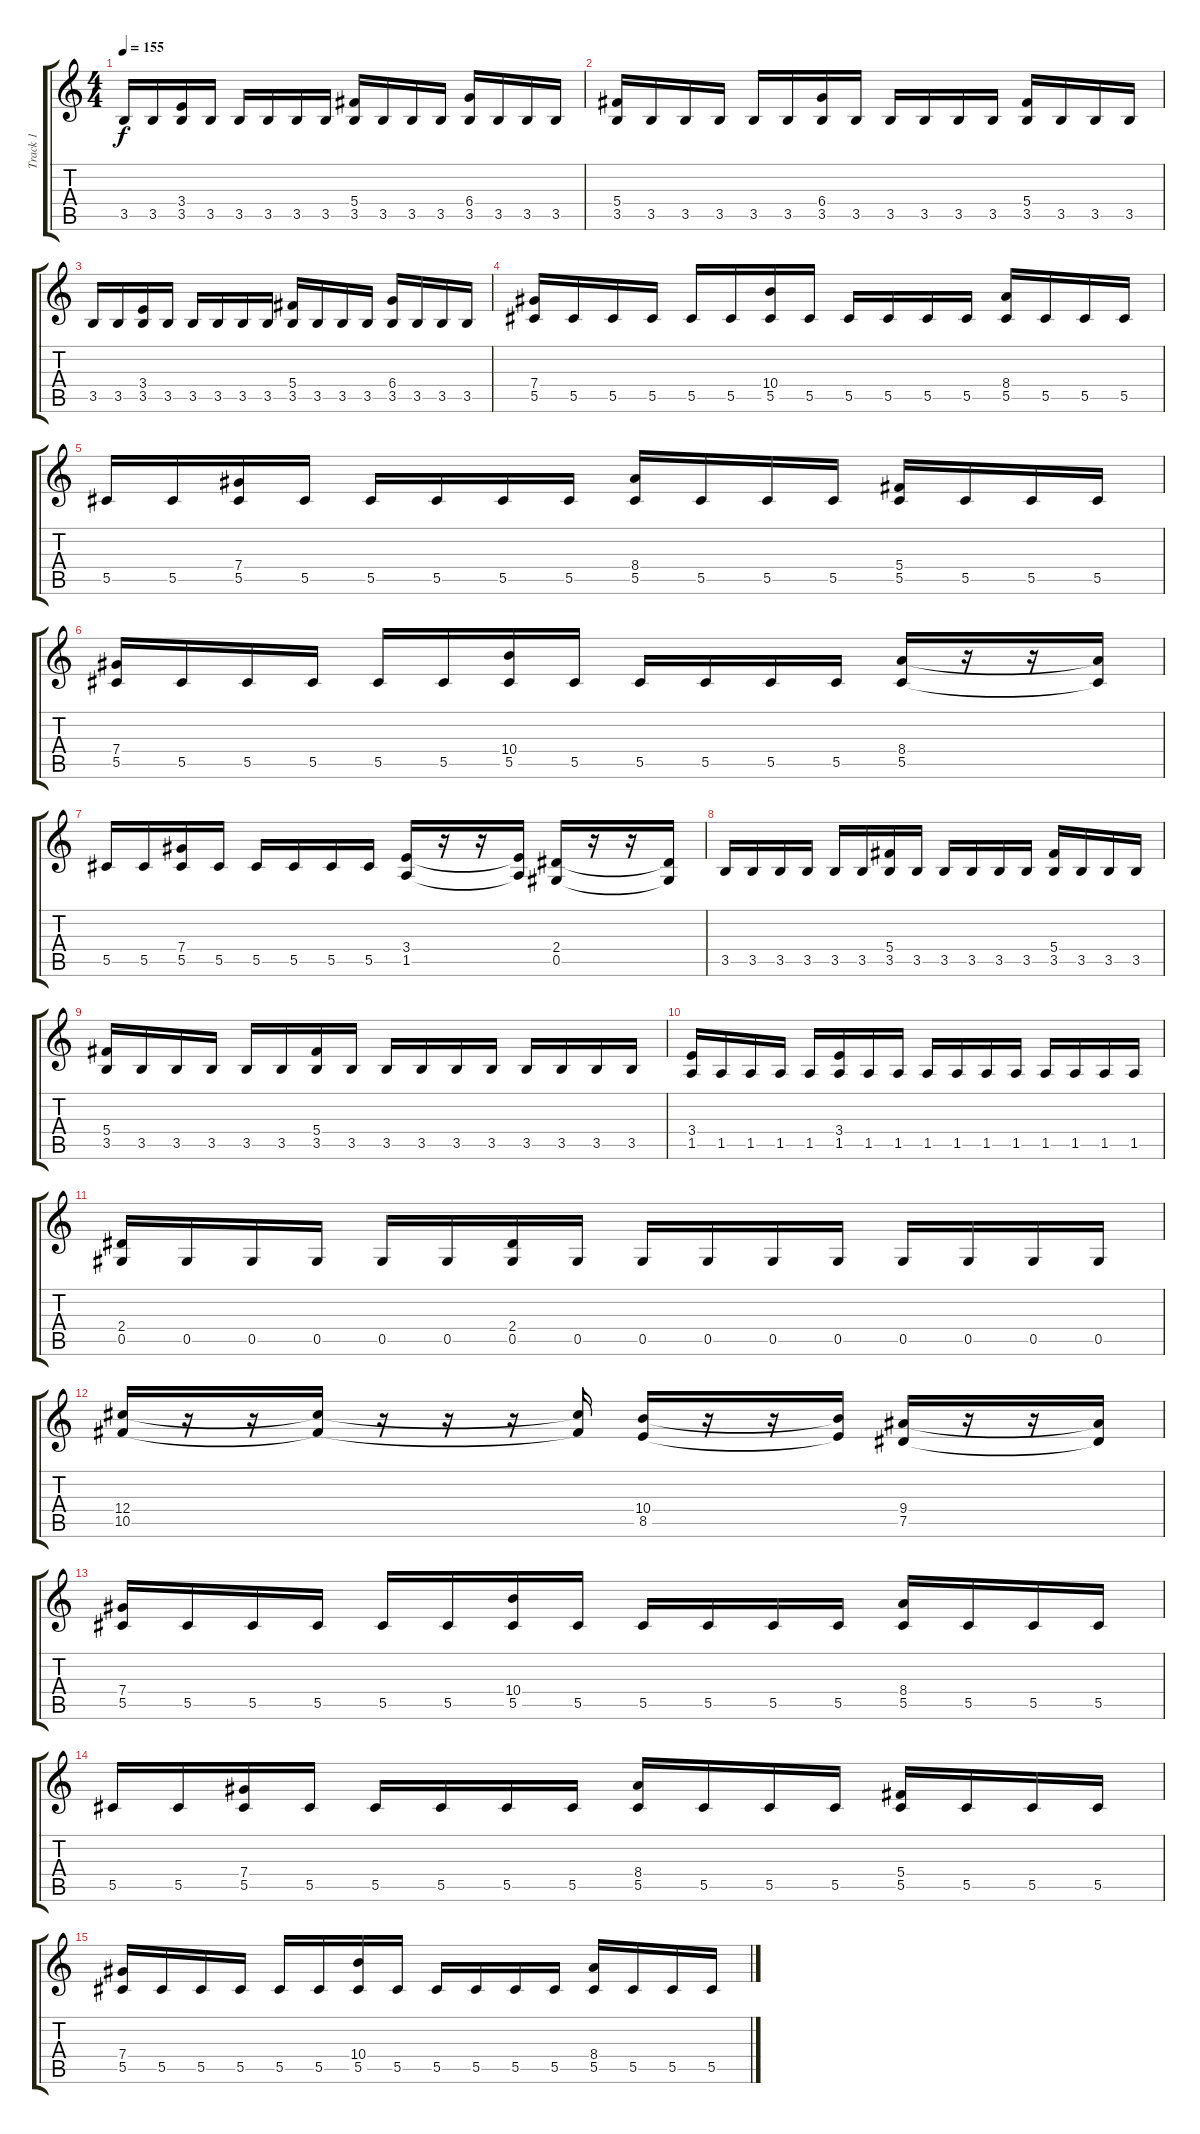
\track ("Track 1" "Track 1") {instrument distortionguitar}
\staff {score tabs}
\tuning (Eb4 Bb3 Gb3 Db3 Ab2 Eb2) {hide}
\ts (4 4)
\tempo 155
\clef g2
\ks c
3.5.16{dy f} 3.5.16 (3.4 3.5).16 3.5.16 3.5.16 3.5.16 3.5.16 3.5.16 (5.4 3.5).16 3.5.16 3.5.16 3.5.16 (6.4 3.5).16 3.5.16 3.5.16 3.5.16 |
(5.4 3.5).16 3.5.16 3.5.16 3.5.16 3.5.16 3.5.16 (6.4 3.5).16 3.5.16 3.5.16 3.5.16 3.5.16 3.5.16 (5.4 3.5).16 3.5.16 3.5.16 3.5.16 |
3.5.16 3.5.16 (3.4 3.5).16 3.5.16 3.5.16 3.5.16 3.5.16 3.5.16 (5.4 3.5).16 3.5.16 3.5.16 3.5.16 (6.4 3.5).16 3.5.16 3.5.16 3.5.16 |
(7.4 5.5).16 5.5.16 5.5.16 5.5.16 5.5.16 5.5.16 (10.4 5.5).16 5.5.16 5.5.16 5.5.16 5.5.16 5.5.16 (8.4 5.5).16 5.5.16 5.5.16 5.5.16 |
5.5.16 5.5.16 (7.4 5.5).16 5.5.16 5.5.16 5.5.16 5.5.16 5.5.16 (8.4 5.5).16 5.5.16 5.5.16 5.5.16 (5.4 5.5).16 5.5.16 5.5.16 5.5.16 |
(7.4 5.5).16 5.5.16 5.5.16 5.5.16 5.5.16 5.5.16 (10.4 5.5).16 5.5.16 5.5.16 5.5.16 5.5.16 5.5.16 (8.4 5.5).16 r.16 r.16 (8.4{t} 5.5{t}).16 |
5.5.16 5.5.16 (7.4 5.5).16 5.5.16 5.5.16 5.5.16 5.5.16 5.5.16 (3.4 1.5).16 r.16 r.16 (3.4{t} 1.5{t}).16 (2.4 0.5).16 r.16 r.16 (2.4{t} 0.5{t}).16 |
3.5.16 3.5.16 3.5.16 3.5.16 3.5.16 3.5.16 (5.4 3.5).16 3.5.16 3.5.16 3.5.16 3.5.16 3.5.16 (5.4 3.5).16 3.5.16 3.5.16 3.5.16 |
(5.4 3.5).16 3.5.16 3.5.16 3.5.16 3.5.16 3.5.16 (5.4 3.5).16 3.5.16 3.5.16 3.5.16 3.5.16 3.5.16 3.5.16 3.5.16 3.5.16 3.5.16 |
(3.4 1.5).16 1.5.16 1.5.16 1.5.16 1.5.16 (3.4 1.5).16 1.5.16 1.5.16 1.5.16 1.5.16 1.5.16 1.5.16 1.5.16 1.5.16 1.5.16 1.5.16 |
(2.4 0.5).16 0.5.16 0.5.16 0.5.16 0.5.16 0.5.16 (2.4 0.5).16 0.5.16 0.5.16 0.5.16 0.5.16 0.5.16 0.5.16 0.5.16 0.5.16 0.5.16 |
(12.4 10.5).16 r.16 r.16 (12.4{t} 10.5{t}).16 r.16 r.16 r.16 (12.4{t} 10.5{t}).16 (10.4 8.5).16 r.16 r.16 (10.4{t} 8.5{t}).16 (9.4 7.5).16 r.16 r.16 (9.4{t} 7.5{t}).16 |
(7.4 5.5).16 5.5.16 5.5.16 5.5.16 5.5.16 5.5.16 (10.4 5.5).16 5.5.16 5.5.16 5.5.16 5.5.16 5.5.16 (8.4 5.5).16 5.5.16 5.5.16 5.5.16 |
5.5.16 5.5.16 (7.4 5.5).16 5.5.16 5.5.16 5.5.16 5.5.16 5.5.16 (8.4 5.5).16 5.5.16 5.5.16 5.5.16 (5.4 5.5).16 5.5.16 5.5.16 5.5.16 |
(7.4 5.5).16 5.5.16 5.5.16 5.5.16 5.5.16 5.5.16 (10.4 5.5).16 5.5.16 5.5.16 5.5.16 5.5.16 5.5.16 (8.4 5.5).16 5.5.16 5.5.16 5.5.16
